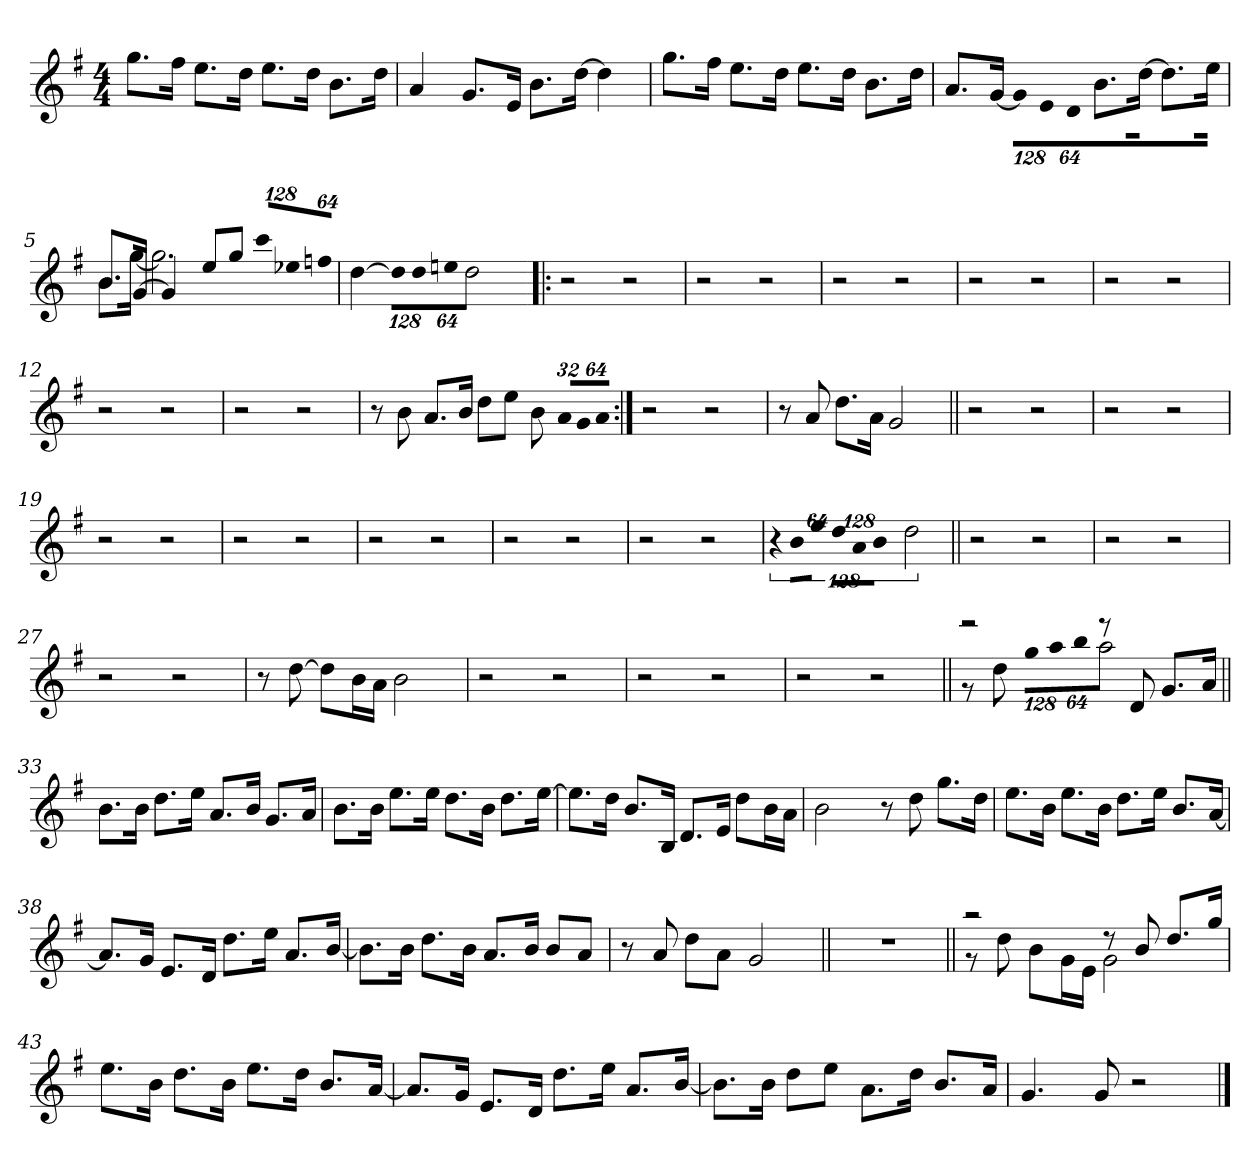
**kern
*part1
*staff1
!!LO:PB:g=z
*clefG2
*k[f#]
*G:
*M4/4
*MM73
=1
8.ggi\L
16ff#i\Jk
8.eei\L
16ddi\Jk
8.eei\L
16ddi\Jk
8.bi\L
16ddi\Jk
=2
4ai/
8.gi/L
16ei/Jk
8.bi\L
[>16ddi\Jk
4ddi\]
=3
8.ggi\L
16ff#i\Jk
8.eei\L
16ddi\Jk
8.eei\L
16ddi\Jk
8.bi\L
16ddi\Jk
=4
8.ai/L
[<16gi/Jk
*Xbrackettup
!LO:N:vis=8
1024%85gi/L]
!LO:N:vis=8
1024%85ei/
!LO:N:vis=8
512%43di/J
8.bi\L
[>16ddi\Jk
8.ddi\L]
16eei\Jk
!!LO:LB:g=z
=5
*^
8.bi/L	8.bi\L
[>16gi/Jk	[<16ggi\Jk
4gi/]	2.ggi\]
8eei/L	.
8ggi/J	.
!LO:N:vis=8	!
1024%85ccci/L	.
!LO:N:vis=8	!
1024%85ee-Xi/	.
!LO:N:vis=8	!
512%43ffni/J	.
*v	*v
=6
[>4ddi\
!LO:N:vis=8
1024%85ddi\L]
!LO:N:vis=8
1024%85ddi\
!LO:N:vis=8
512%43eeni\J
2ddi\
=7!|:
2r
2r
=8
2r
2r
=9
2r
2r
=10
2r
2r
!!LO:LB:g=z
=11
2r
2r
=12
2r
2r
=13
2r
2r
=14
8r
8bi\
8.ai/L
16bi/Jk
8ddi\L
8eei\J
8bi\
!LO:N:vis=16
512%21ai/LL
!LO:N:vis=16
1024%43gi/
!LO:N:vis=16
1024%43ai/JJ
=15:|!
2r
2r
!!LO:LB:g=z
=16
8r
8ai/
8.ddi\L
16ai\Jk
2gi/
=17||
2r
2r
=18
2r
2r
=19
2r
2r
=20
2r
2r
=21
2r
2r
=22
2r
2r
!!LO:LB:g=z
=23
2r
2r
=24
*brackettup
!LO:N:vis=8
1024%85r
!LO:N:vis=8
1024%85bi\L
!LO:N:vis=8
512%43eei\J
*Xbrackettup
!LO:N:vis=8
1024%85ddi\L
!LO:N:vis=8
1024%85ai\
!LO:N:vis=8
512%43bi\J
2ddi\
=25||
2r
2r
=26
2r
2r
=27
2r
2r
=28
8r
[>8ddi\
8ddi\L]
16bi\L
16ai\JJ
2bi\
!!LO:LB:g=z
=29
2r
2r
=30
2r
2r
=31
2r
2r
=32||
*^
2r	8r
.	8ddi\
!	!LO:N:vis=8
.	1024%85ggi\L
!	!LO:N:vis=8
.	1024%85aai\
!	!LO:N:vis=8
.	512%43bbi\J
8r	2aai\
8di/	.
8.gi/L	.
16ai/Jk	.
*v	*v
=33||
8.bi\L
16bi\Jk
8.ddi\L
16eei\Jk
8.ai/L
16bi/Jk
8.gi/L
16ai/Jk
!!LO:LB:g=z
=34
8.bi\L
16bi\Jk
8.eei\L
16eei\Jk
8.ddi\L
16bi\Jk
8.ddi\L
[>16eei\Jk
=35
8.eei\L]
16ddi\Jk
8.bi/L
16Bi/Jk
8.di/L
16ei/Jk
8ddi\L
16bi\L
16ai\JJ
=36
2bi\
8r
8ddi\
8.ggi\L
16ddi\Jk
=37
8.eei\L
16bi\Jk
8.eei\L
16bi\Jk
8.ddi\L
16eei\Jk
8.bi/L
[<16ai/Jk
!!LO:LB:g=z
=38
8.ai/L]
16gi/Jk
8.ei/L
16di/Jk
8.ddi\L
16eei\Jk
8.ai/L
[<16bi/Jk
=39
8.bi\L]
16bi\Jk
8.ddi\L
16bi\Jk
8.ai/L
16bi/Jk
8bi/L
8ai/J
=40
8r
8ai/
8ddi\L
8ai\J
2gi/
=41||
1r
=42||
*^
2r	8r
.	8ddi\
.	8bi\L
.	16gi\L
.	16ei\JJ
8r	2gi\
8bi/	.
8.ddi/L	.
16ggi/Jk	.
*v	*v
!!LO:LB:g=z
=43
8.eei\L
16bi\Jk
8.ddi\L
16bi\Jk
8.eei\L
16ddi\Jk
8.bi/L
[<16ai/Jk
=44
8.ai/L]
16gi/Jk
8.ei/L
16di/Jk
8.ddi\L
16eei\Jk
8.ai/L
[<16bi/Jk
=45
8.bi\L]
16bi\Jk
8ddi\L
8eei\J
8.ai\L
16ddi\Jk
8.bi/L
16ai/Jk
=46
4.gi/
8gi/
2r
==
*-
